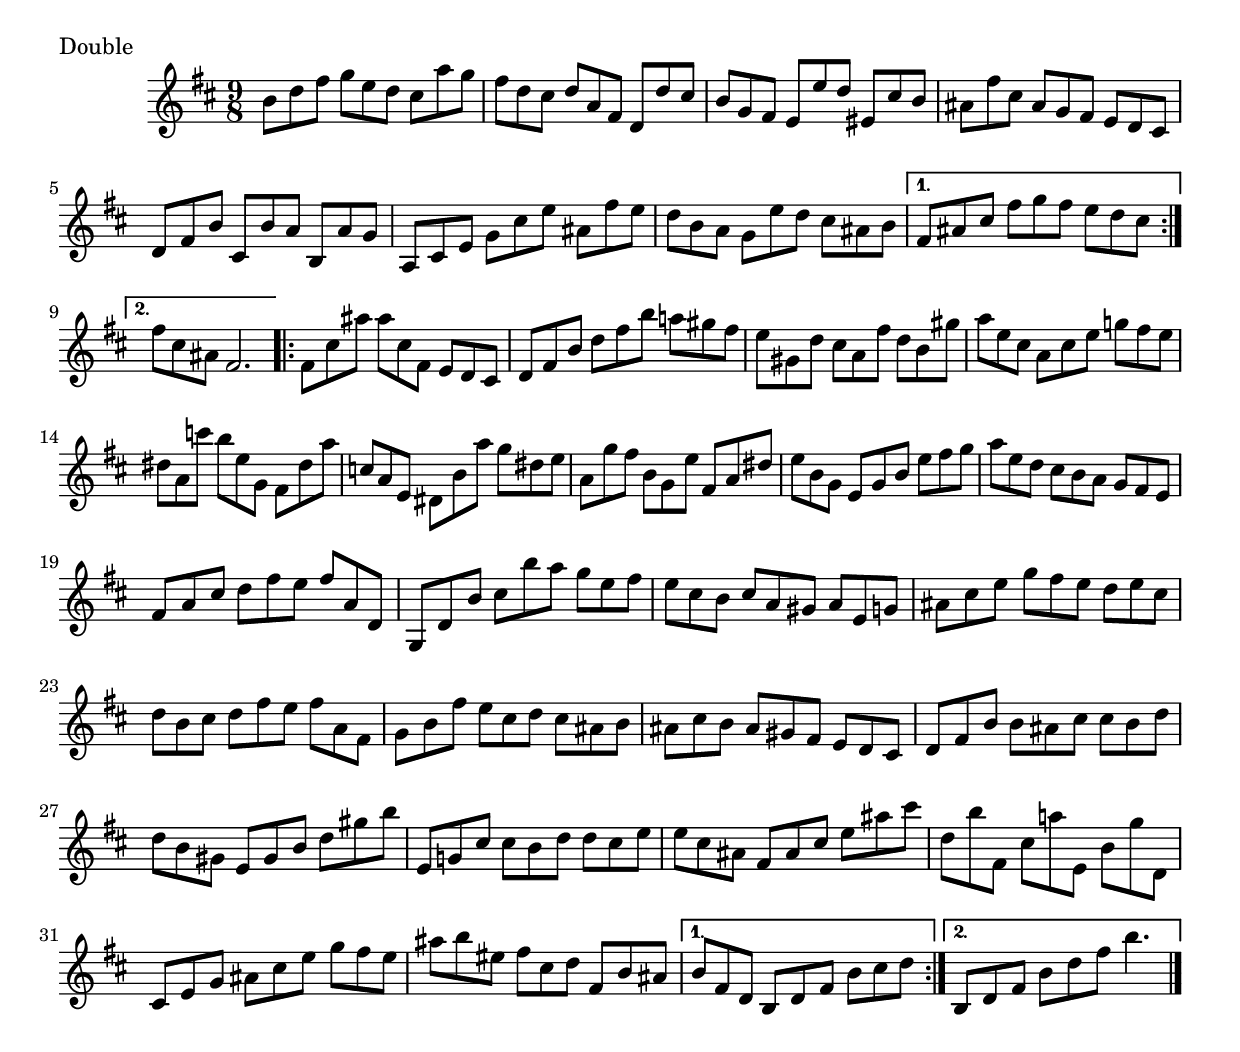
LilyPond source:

\version "1.4.0"


\version "1.4.0"

viA = \notes  { 
  b'8  d''8  fis''8  g''8  e''8  d''8  cis''8  a''8  g''8  |
  % 2
  fis''8  d''8  cis''8  d''8  a'8  fis'8  d'8  d''8  cis''8  |
  % 3
  b'8  g'8  fis'8  e'8  e''8  d''8  eis'8  cis''8  b'8  |
  % 4
  ais'8  fis''8  cis''8  ais'8  g'8  fis'8  e'8  d'8  cis'8 |
  % 5
  d'8  fis'8  b'8  cis'8  b'8  a'8  b8  a'8  g'8  |
  % 6
  a8  cis'8  e'8  g'8  cis''8  e''8  ais'8  fis''8  e''8  |
  % 7
  d''8  b'8  a'8  g'8  e''8  d''8  cis''8  ais'8  b'8  |
  % 8, prima volta
  fis'8  ais'8  cis''8  fis''8  g''8  fis''8  e''8  d''8 cis''8
  % 8, seconda volta
  fis''8  cis''8  ais'8  fis'2. 

  % 9
  fis'8  cis''8  ais''8  ais''8  cis''8  fis'8  e'8  d'8 cis'8  |
  % 10
  d'8  fis'8  b'8  d''8  fis''8  b''8  a''!8  gis''8  fis''8  |
  % 11
  e''8  gis'8  d''8  cis''8  a'8  fis''8  d''8  b'8  gis''8  |
  % 12
  a''8  e''8  cis''8  a'8  cis''8  e''8  g''!8  fis''8  e''8  |
  % 13
  dis''8  a'8  c'''8  b''8  e''8  g'8  fis'8  dis''8  a''8  |
  % 14
  c''8  a'8  e'8  dis'8  b'8  a''8  g''8  dis''8  e''8  |
  % 15
  a'8  g''8  fis''8  b'8  g'8  e''8  fis'8  a'8  dis''8  |
  % 16
  e''8  b'8  g'8  e'8  g'8  b'8  e''8  fis''8  g''8  |
  % 17
  a''8  e''8  d''8  cis''8  b'8  a'8  g'8  fis'8  e'8  |
  % 18
  fis'8  a'8  cis''8  d''8  fis''8  e''8  fis''8  a'8  d'8 |
  % 19
  g8  d'8  b'8  cis''8  b''8  a''8  g''8  e''8  fis''8  |
  % 20
  e''8  cis''8  b'8  cis''8  a'8  gis'8  a'8  e'8  g'8  |
  % 21
  ais'8  cis''8  e''8  g''8  fis''8  e''8  d''8  e''8  cis''8 |
  % 22
  d''8  b'8  cis''8  d''8  fis''8  e''8  fis''8  a'8  fis'8  |
  % 23
  g'8  b'8  fis''8  e''8  cis''8  d''8  cis''8  ais'8  b'8  |
  % 24
  ais'8  cis''8  b'8  ais'8  gis'8  fis'8  e'8  d'8  cis'8  |
  % 25
  d'8  fis'8  b'8  b'8  ais'8  cis''8  cis''8  b'8  d''8  |
  % 26
  d''8  b'8  gis'8  e'8  gis'8  b'8  d''8  gis''8  b''8  |
  % 27
  e'8  g'!8  cis''8  cis''8  b'8  d''8  d''8  cis''8  e''8  |
  % 28
  e''8  cis''8  ais'8  fis'8  ais'8  cis''8  e''8  ais''8 cis'''8  |
  % 29
  d''8  b''8  fis'8  cis''8  a''!8  e'8  b'8  g''8  d'8  |
  % 30
  cis'8  e'8  g'8  ais'8  cis''8  e''8  g''8  fis''8  e''8  |
  % 31
  ais''8  b''8  eis''8  fis''8  cis''8  d''8  fis'8  b'8  ais'8 
  % 32, prima volta
  b'8  fis'8  d'8  b8  d'8  fis'8  b'8  cis''8  d''8
  % 32, seconda volta
  b8  d'8  fis'8  b'8  d''8  fis''8  b''4.
} 

viStaff = \context Staff <
  \context Voice=A \viA
>


viViolinGlobal =  \notes {
  \clef "treble"
  \key d\major
  \time 9/8
  \repeat "volta" 2 {
    s1*7 s8*7 |
  }
  \alternative {
    { \partial 8*9 s8*9 }
    { s8*9 | }
  }
  \repeat "volta" 2 {
    s1*23 s8*23 |
  }
  \alternative {
    { \partial 8*9 s8*9 }
    { s8*9 \bar "|." }
  }
}

viViolinScripts =  \notes{
}

viViolinStaff =  \context Staff <
  \viStaff
  \viViolinGlobal
  \viViolinScripts
>

\score {
  \viViolinStaff
  \paper { }
  \midi { \tempo 4 = 140 }
  \header {
    piece = "Double"
    opus = ""
  }
}

